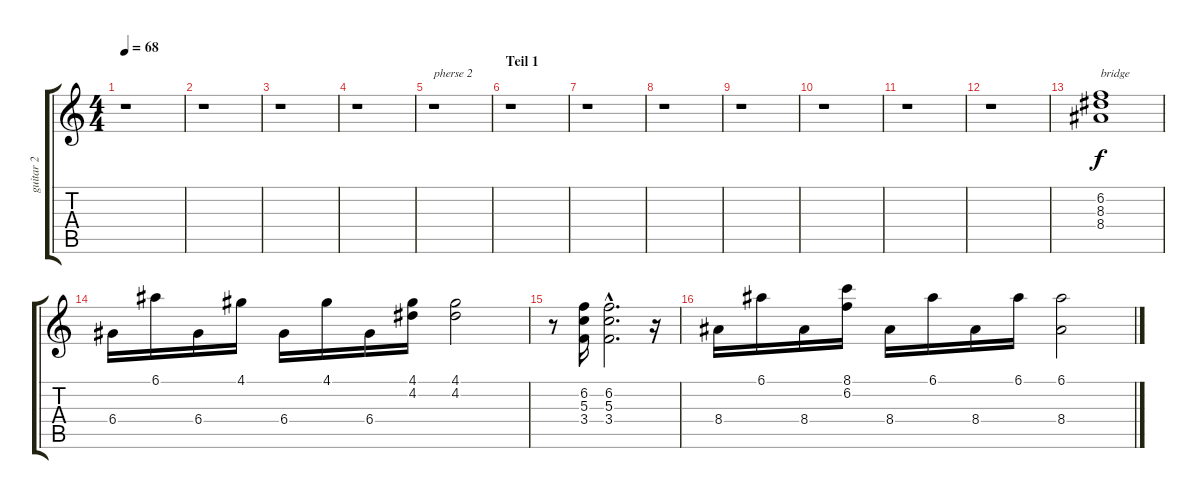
\track ("guitar 2" "guitar 2") {instrument overdrivenguitar}
\staff {score tabs}
\tuning (E4 B3 G3 D3 A2 E2) {hide}
\ts (4 4)
\tempo 68
\clef g2
\ks c
r.1{dy f} |
r.1 |
r.1 |
r.1 |
r.1{txt "pherse 2"} |
\section ("" "Teil 1")
r.1 |
r.1 |
r.1 |
r.1 |
r.1 |
r.1 |
r.1 |
(6.2 8.3 8.4).1{txt "bridge"} |
6.4.16 6.1.16 6.4.16 4.1.16 6.4.16 4.1.16 6.4.16 (4.1 4.2).16 (4.1 4.2).2 |
r.8 (6.2 5.3 3.4).16 (6.2{hac} 5.3{hac} 3.4{hac}).2{d} r.16 |
8.4.16 6.1.16 8.4.16 (8.1 6.2).16 8.4.16 6.1.16 8.4.16 6.1.16 (6.1 8.4).2
